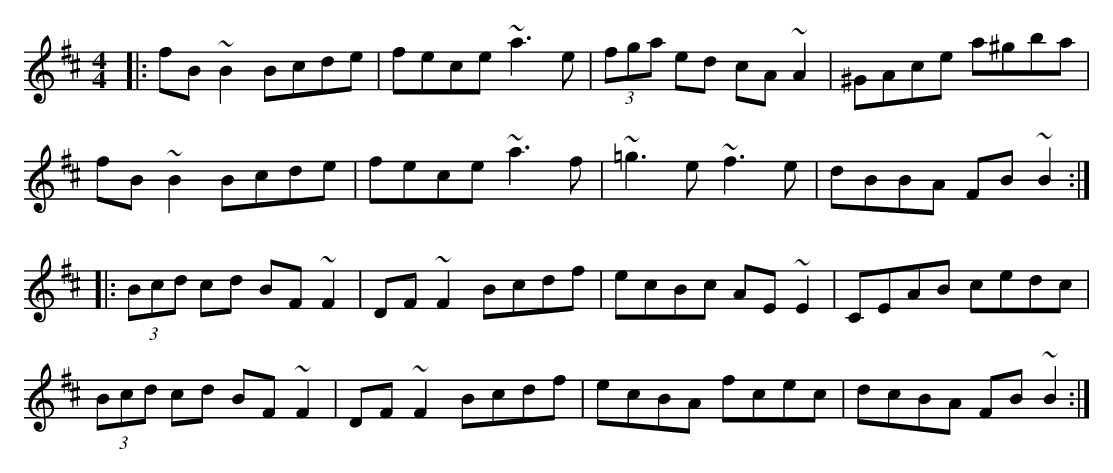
X:1
M:4/4
K:Bmin
|:fB~B2 Bcde|fece ~a3e|(3fga ed cA~A2|^GAce a^gba|
fB~B2 Bcde|fece ~a3f|~=g3e ~f3e|dBBA FB~B2:|
|:(3Bcd cd BF~F2|DF~F2 Bcdf|ecBc AE~E2|CEAB cedc|
(3Bcd cd BF~F2|DF~F2 Bcdf|ecBA fcec|dcBA FB~B2:|
